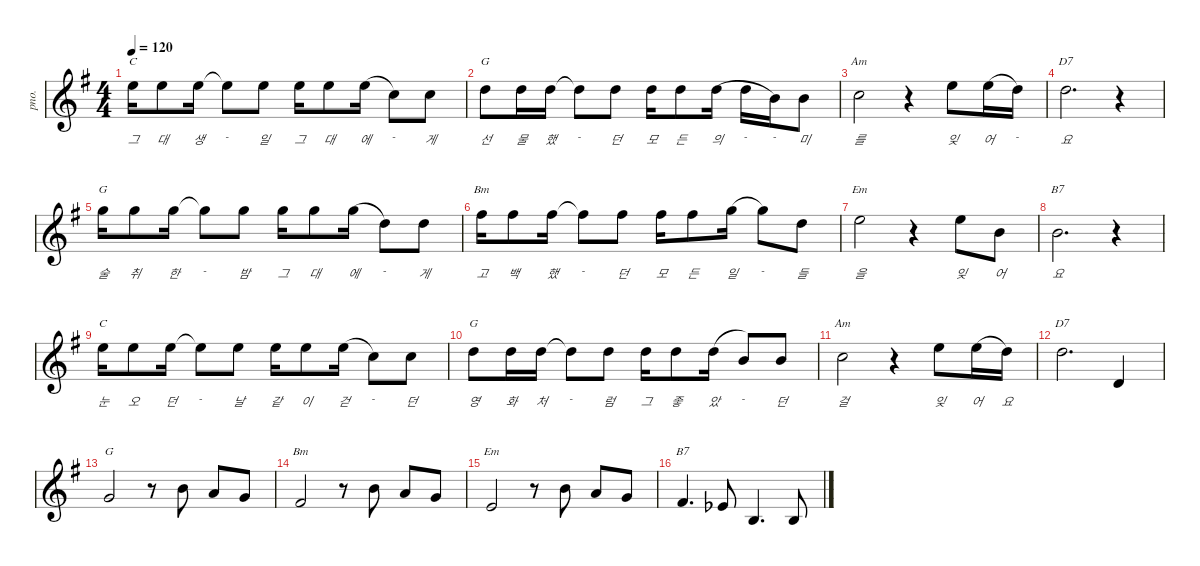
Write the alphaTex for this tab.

\defaultSystemsLayout 4
\hideDynamics
\bracketExtendMode nobrackets
\track ("Acoustic Piano" "pno.") {defaultSystemsLayout 4 instrument acousticgrandpiano}
\staff {score}
\tuning (E4 B3 G3 D3 A2 E2)
\chord ("G" 10 x x x x x) {firstfret 10 showdiagram false showfingering false}
\chord ("B7" 2 x x x x x) {showdiagram false showfingering false}
\chord ("G" 3 x x x x x) {showdiagram false showfingering false}
\chord ("Em" 0 x x x x x) {showdiagram false showfingering false}
\chord ("G" 15 x x x x x) {firstfret 15 showdiagram false showfingering false}
\chord ("Bm" 14 x x x x x) {firstfret 14 showdiagram false showfingering false}
\chord ("Em" 12 x x x x x) {firstfret 12 showdiagram false showfingering false}
\chord ("B7" 7 x x x x x) {firstfret 7 showdiagram false showfingering false}
\chord ("C" 12 x x x x x) {firstfret 12 showdiagram false showfingering false}
\chord ("Am" 8 x x x x x) {firstfret 8 showdiagram false showfingering false}
\chord ("D7" 10 x x x x x) {firstfret 10 showdiagram false showfingering false}
\chord ("Bm" 2 x x x x x) {showdiagram false showfingering false}
\ts (4 4)
\tempo 120
\clef g2
\ks g
12.1{acc forcenatural}.16{ch "C" lyrics (0 "그") lyrics (1 "") lyrics (2 "") lyrics (3 "") lyrics (4 "") dy mf beam Down} 12.1{acc forcenatural}.8{lyrics (0 "대") lyrics (1 "") lyrics (2 "") lyrics (3 "") lyrics (4 "") beam Down} 12.1{acc forcenatural}.16{lyrics (0 "생") lyrics (1 "") lyrics (2 "") lyrics (3 "") lyrics (4 "") beam Down} 12.1{t acc forcenatural}.8{lyrics (0 "-") lyrics (1 "") lyrics (2 "") lyrics (3 "") lyrics (4 "") beam Down} 12.1{acc forcenatural}.8{lyrics (0 "일") lyrics (1 "") lyrics (2 "") lyrics (3 "") lyrics (4 "") beam Down} 12.1{acc forcenatural}.16{lyrics (0 "그") lyrics (1 "") lyrics (2 "") lyrics (3 "") lyrics (4 "") beam Down} 12.1{acc forcenatural}.8{lyrics (0 "대") lyrics (1 "") lyrics (2 "") lyrics (3 "") lyrics (4 "") beam Down} 12.1{acc forcenatural}.16{lyrics (0 "에") lyrics (1 "") lyrics (2 "") lyrics (3 "") lyrics (4 "") legatoorigin beam Down} 8.1{acc forcenatural}.8{lyrics (0 "-") lyrics (1 "") lyrics (2 "") lyrics (3 "") lyrics (4 "") beam Down} 8.1{acc forcenatural}.8{lyrics (0 "게") lyrics (1 "") lyrics (2 "") lyrics (3 "") lyrics (4 "") beam Down} |
10.1{acc forcenatural}.8{ch "G" lyrics (0 "선") lyrics (1 "") lyrics (2 "") lyrics (3 "") lyrics (4 "") beam Down} 10.1{acc forcenatural}.16{lyrics (0 "물") lyrics (1 "") lyrics (2 "") lyrics (3 "") lyrics (4 "") beam Down} 10.1{acc forcenatural}.16{lyrics (0 "했") lyrics (1 "") lyrics (2 "") lyrics (3 "") lyrics (4 "") beam Down} 10.1{t acc forcenatural}.8{lyrics (0 "-") lyrics (1 "") lyrics (2 "") lyrics (3 "") lyrics (4 "") beam Down} 10.1{acc forcenatural}.8{lyrics (0 "던") lyrics (1 "") lyrics (2 "") lyrics (3 "") lyrics (4 "") beam Down} 10.1{acc forcenatural}.16{lyrics (0 "모") lyrics (1 "") lyrics (2 "") lyrics (3 "") lyrics (4 "") beam Down} 10.1{acc forcenatural}.8{lyrics (0 "든") lyrics (1 "") lyrics (2 "") lyrics (3 "") lyrics (4 "") beam Down} 10.1{acc forcenatural}.16{lyrics (0 "의") lyrics (1 "") lyrics (2 "") lyrics (3 "") lyrics (4 "") legatoorigin beam Down} 10.1{acc forcenatural}.16{lyrics (0 "-") lyrics (1 "") lyrics (2 "") lyrics (3 "") lyrics (4 "") legatoorigin beam Down} 7.1{acc forcenatural}.16{lyrics (0 "-") lyrics (1 "") lyrics (2 "") lyrics (3 "") lyrics (4 "") beam Down} 7.1{acc forcenatural}.8{lyrics (0 "미") lyrics (1 "") lyrics (2 "") lyrics (3 "") lyrics (4 "") beam Down} |
8.1{acc forcenatural}.2{ch "Am" lyrics (0 "를") lyrics (1 "") lyrics (2 "") lyrics (3 "") lyrics (4 "") beam Down} r.4{beam Down} 12.1{acc forcenatural}.8{lyrics (0 "잊") lyrics (1 "") lyrics (2 "") lyrics (3 "") lyrics (4 "") beam Down} 12.1{acc forcenatural}.16{lyrics (0 "어") lyrics (1 "") lyrics (2 "") lyrics (3 "") lyrics (4 "") legatoorigin beam Down} 10.1{acc forcenatural}.16{lyrics (0 "-") lyrics (1 "") lyrics (2 "") lyrics (3 "") lyrics (4 "") beam Down} |
10.1{acc forcenatural}.2{d ch "D7" lyrics (0 "요") lyrics (1 "") lyrics (2 "") lyrics (3 "") lyrics (4 "") beam Down} r.4{beam Down} |
15.1{acc forcenatural}.16{ch "G" lyrics (0 "술") lyrics (1 "") lyrics (2 "") lyrics (3 "") lyrics (4 "") beam Down} 15.1{acc forcenatural}.8{lyrics (0 "취") lyrics (1 "") lyrics (2 "") lyrics (3 "") lyrics (4 "") beam Down} 15.1{acc forcenatural}.16{lyrics (0 "한") lyrics (1 "") lyrics (2 "") lyrics (3 "") lyrics (4 "") beam Down} 15.1{t acc forcenatural}.8{lyrics (0 "-") lyrics (1 "") lyrics (2 "") lyrics (3 "") lyrics (4 "") beam Down} 15.1{acc forcenatural}.8{lyrics (0 "밤") lyrics (1 "") lyrics (2 "") lyrics (3 "") lyrics (4 "") beam Down} 15.1{acc forcenatural}.16{lyrics (0 "그") lyrics (1 "") lyrics (2 "") lyrics (3 "") lyrics (4 "") beam Down} 15.1{acc forcenatural}.8{lyrics (0 "대") lyrics (1 "") lyrics (2 "") lyrics (3 "") lyrics (4 "") beam Down} 15.1{acc forcenatural}.16{lyrics (0 "에") lyrics (1 "") lyrics (2 "") lyrics (3 "") lyrics (4 "") legatoorigin beam Down} 10.1{acc forcenatural}.8{lyrics (0 "-") lyrics (1 "") lyrics (2 "") lyrics (3 "") lyrics (4 "") beam Down} 10.1{acc forcenatural}.8{lyrics (0 "게") lyrics (1 "") lyrics (2 "") lyrics (3 "") lyrics (4 "") beam Down} |
14.1{acc #}.16{ch "Bm" lyrics (0 "고") lyrics (1 "") lyrics (2 "") lyrics (3 "") lyrics (4 "") beam Down} 14.1{acc #}.8{lyrics (0 "백") lyrics (1 "") lyrics (2 "") lyrics (3 "") lyrics (4 "") beam Down} 14.1{acc #}.16{lyrics (0 "했") lyrics (1 "") lyrics (2 "") lyrics (3 "") lyrics (4 "") beam Down} 14.1{t acc #}.8{lyrics (0 "-") lyrics (1 "") lyrics (2 "") lyrics (3 "") lyrics (4 "") beam Down} 14.1{acc #}.8{lyrics (0 "던") lyrics (1 "") lyrics (2 "") lyrics (3 "") lyrics (4 "") beam Down} 14.1{acc #}.16{lyrics (0 "모") lyrics (1 "") lyrics (2 "") lyrics (3 "") lyrics (4 "") beam Down} 14.1{acc #}.8{lyrics (0 "든") lyrics (1 "") lyrics (2 "") lyrics (3 "") lyrics (4 "") beam Down} 15.1{acc forcenatural}.16{lyrics (0 "일") lyrics (1 "") lyrics (2 "") lyrics (3 "") lyrics (4 "") legatoorigin beam Down} 15.1{acc forcenatural}.8{lyrics (0 "-") lyrics (1 "") lyrics (2 "") lyrics (3 "") lyrics (4 "") beam Down} 10.1{acc forcenatural}.8{lyrics (0 "들") lyrics (1 "") lyrics (2 "") lyrics (3 "") lyrics (4 "") beam Down} |
12.1{acc forcenatural}.2{ch "Em" lyrics (0 "을") lyrics (1 "") lyrics (2 "") lyrics (3 "") lyrics (4 "") beam Down} r.4{beam Down} 12.1{acc forcenatural}.8{lyrics (0 "잊") lyrics (1 "") lyrics (2 "") lyrics (3 "") lyrics (4 "") beam Down} 7.1{acc forcenatural}.8{lyrics (0 "어") lyrics (1 "") lyrics (2 "") lyrics (3 "") lyrics (4 "") beam Down} |
7.1{acc forcenatural}.2{d ch "B7" lyrics (0 "요") lyrics (1 "") lyrics (2 "") lyrics (3 "") lyrics (4 "") beam Down} r.4{beam Down} |
12.1{acc forcenatural}.16{ch "C" lyrics (0 "눈") lyrics (1 "") lyrics (2 "") lyrics (3 "") lyrics (4 "") beam Down} 12.1{acc forcenatural}.8{lyrics (0 "오") lyrics (1 "") lyrics (2 "") lyrics (3 "") lyrics (4 "") beam Down} 12.1{acc forcenatural}.16{lyrics (0 "던") lyrics (1 "") lyrics (2 "") lyrics (3 "") lyrics (4 "") beam Down} 12.1{t acc forcenatural}.8{lyrics (0 "-") lyrics (1 "") lyrics (2 "") lyrics (3 "") lyrics (4 "") beam Down} 12.1{acc forcenatural}.8{lyrics (0 "날") lyrics (1 "") lyrics (2 "") lyrics (3 "") lyrics (4 "") beam Down} 12.1{acc forcenatural}.16{lyrics (0 "같") lyrics (1 "") lyrics (2 "") lyrics (3 "") lyrics (4 "") beam Down} 12.1{acc forcenatural}.8{lyrics (0 "이") lyrics (1 "") lyrics (2 "") lyrics (3 "") lyrics (4 "") beam Down} 12.1{acc forcenatural}.16{lyrics (0 "걷") lyrics (1 "") lyrics (2 "") lyrics (3 "") lyrics (4 "") legatoorigin beam Down} 8.1{acc forcenatural}.8{lyrics (0 "-") lyrics (1 "") lyrics (2 "") lyrics (3 "") lyrics (4 "") beam Down} 8.1{acc forcenatural}.8{lyrics (0 "던") lyrics (1 "") lyrics (2 "") lyrics (3 "") lyrics (4 "") beam Down} |
10.1{acc forcenatural}.8{ch "G" lyrics (0 "영") lyrics (1 "") lyrics (2 "") lyrics (3 "") lyrics (4 "") beam Down} 10.1{acc forcenatural}.16{lyrics (0 "화") lyrics (1 "") lyrics (2 "") lyrics (3 "") lyrics (4 "") beam Down} 10.1{acc forcenatural}.16{lyrics (0 "처") lyrics (1 "") lyrics (2 "") lyrics (3 "") lyrics (4 "") beam Down} 10.1{t acc forcenatural}.8{lyrics (0 "-") lyrics (1 "") lyrics (2 "") lyrics (3 "") lyrics (4 "") beam Down} 10.1{acc forcenatural}.8{lyrics (0 "럼") lyrics (1 "") lyrics (2 "") lyrics (3 "") lyrics (4 "") beam Down} 10.1{acc forcenatural}.16{lyrics (0 "그") lyrics (1 "") lyrics (2 "") lyrics (3 "") lyrics (4 "") beam Down} 10.1{acc forcenatural}.8{lyrics (0 "좋") lyrics (1 "") lyrics (2 "") lyrics (3 "") lyrics (4 "") beam Down} 10.1{acc forcenatural}.16{lyrics (0 "았") lyrics (1 "") lyrics (2 "") lyrics (3 "") lyrics (4 "") legatoorigin beam Down} 7.1{acc forcenatural}.8{lyrics (0 "-") lyrics (1 "") lyrics (2 "") lyrics (3 "") lyrics (4 "") beam Up} 7.1{acc forcenatural}.8{lyrics (0 "던") lyrics (1 "") lyrics (2 "") lyrics (3 "") lyrics (4 "") beam Up} |
8.1{acc forcenatural}.2{ch "Am" lyrics (0 "걸") lyrics (1 "") lyrics (2 "") lyrics (3 "") lyrics (4 "") beam Down} r.4{beam Down} 12.1{acc forcenatural}.8{lyrics (0 "잊") lyrics (1 "") lyrics (2 "") lyrics (3 "") lyrics (4 "") beam Down} 12.1{acc forcenatural}.16{lyrics (0 "어") lyrics (1 "") lyrics (2 "") lyrics (3 "") lyrics (4 "") legatoorigin beam Down} 10.1{acc forcenatural}.16{lyrics (0 "요") lyrics (1 "") lyrics (2 "") lyrics (3 "") lyrics (4 "") beam Down} |
10.1{acc forcenatural}.2{d ch "D7" beam Down} -2.1{acc forcenatural}.4{beam Up} |
3.1{acc forcenatural}.2{ch "G" beam Up} r.8{beam Down} 7.1{acc forcenatural}.8{beam Down} 5.1{acc forcenatural}.8{beam Up} 3.1{acc forcenatural}.8{beam Up} |
2.1{acc #}.2{ch "Bm" beam Up} r.8{beam Down} 7.1{acc forcenatural}.8{beam Down} 5.1{acc forcenatural}.8{beam Up} 3.1{acc forcenatural}.8{beam Up} |
0.1{acc forcenatural}.2{ch "Em" beam Up} r.8{beam Down} 7.1{acc forcenatural}.8{beam Down} 5.1{acc forcenatural}.8{beam Up} 3.1{acc forcenatural}.8{beam Up} |
2.1{acc #}.4{d ch "B7" beam Up} 4.2{acc b}.8{beam Up} -5.1{acc forcenatural}.4{d beam Up} -5.1{acc forcenatural}.8{beam Up}
